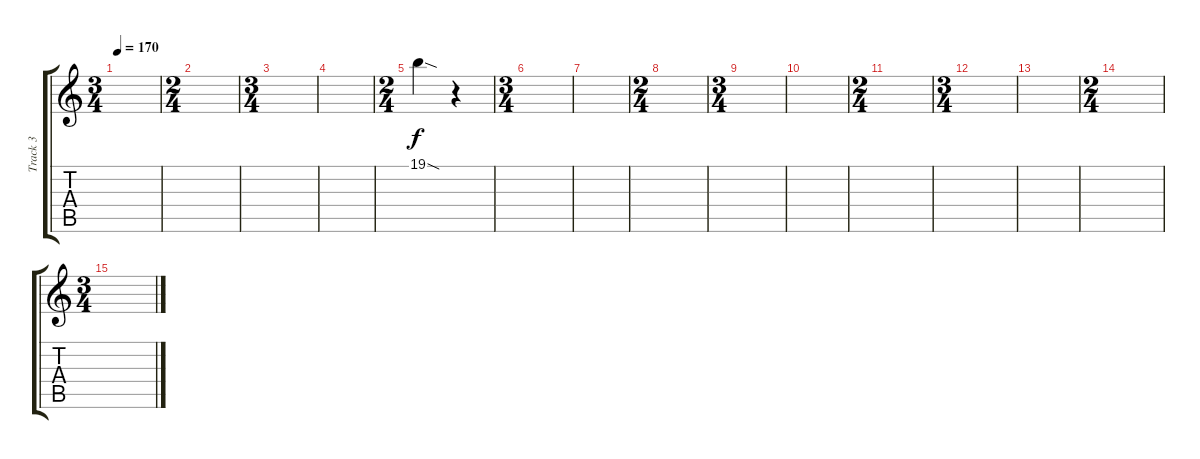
\track ("Track 3" "Track 3") {instrument lead1square}
\staff {score tabs}
\tuning (E4 B3 G3 D3 A2 E2) {hide}
\ts (3 4)
\tempo 170
\clef g2
\ks c
|
\ts (2 4)
|
\ts (3 4)
|
|
\ts (2 4)
19.1{sod}.4 r.4 |
\ts (3 4)
|
|
\ts (2 4)
|
\ts (3 4)
|
|
\ts (2 4)
|
\ts (3 4)
|
|
\ts (2 4)
|
\ts (3 4)
